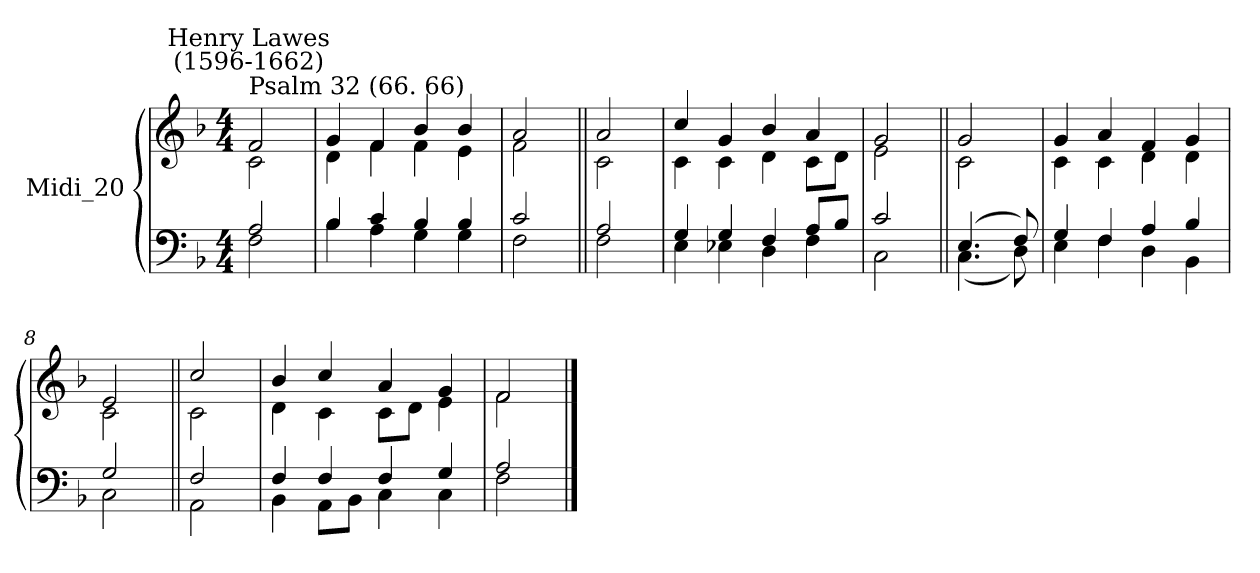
**kern	**kern
*part2	*part1
*staff2	*staff1
*I"Midi_20	*I"Midi_20
*clefF4	*clefG2
*k[b-]	*k[b-]
*F:	*F:
*M4/4	*M4/4
=	=
*^	*^
!	!	!LO:TX:a:t=Psalm 32 (66. 66)	!
!	!	!LO:TX:a:cj:t=Henry Lawes\n(1596-1662)	!
2A/	2F\	2f/	2c\
=1	=1	=1	=1
4B-/	4B-\	4g/	4d\
4c/	4A\	4f/	4f\
4B-/	4G\	4b-/	4f\
4B-/	4G\	4b-/	4e\
=2	=2	=2	=2
2c/	2F\	2a/	2f\
=3||	=3||	=3||	=3||
2A/	2F\	2a/	2c\
=4	=4	=4	=4
4G/	4E\	4cc/	4c\
4G/	4E-X\	4g/	4c\
4F/	4D\	4b-/	4d\
8A/L	4F\	4a/	8c\L
8B-/J	.	.	8d\J
=5	=5	=5	=5
2c/	2C\	2g/	2e\
=6||	=6||	=6||	=6||
(>4.E/	(<4.C\	2g/	2c\
8F/)	8D\)	.	.
=7	=7	=7	=7
4G/	4E\	4g/	4c\
4F/	4F\	4a/	4c\
4A/	4D\	4f/	4d\
4B-/	4BB-\	4g/	4d\
=8	=8	=8	=8
2G/	2C\	2e/	2c\
=9||	=9||	=9||	=9||
2F/	2AA\	2cc/	2c\
=10	=10	=10	=10
4F/	4BB-\	4b-/	4d\
4F/	8AA\L	4cc/	4c\
.	8BB-\J	.	.
4F/	4C\	4a/	8c\L
.	.	.	8d\J
4G/	4C\	4g/	4e\
=11	=11	=11	=11
2A/	2F\	2f/	2f\
*v	*v	*	*
*	*v	*v
==	==
*-	*-
